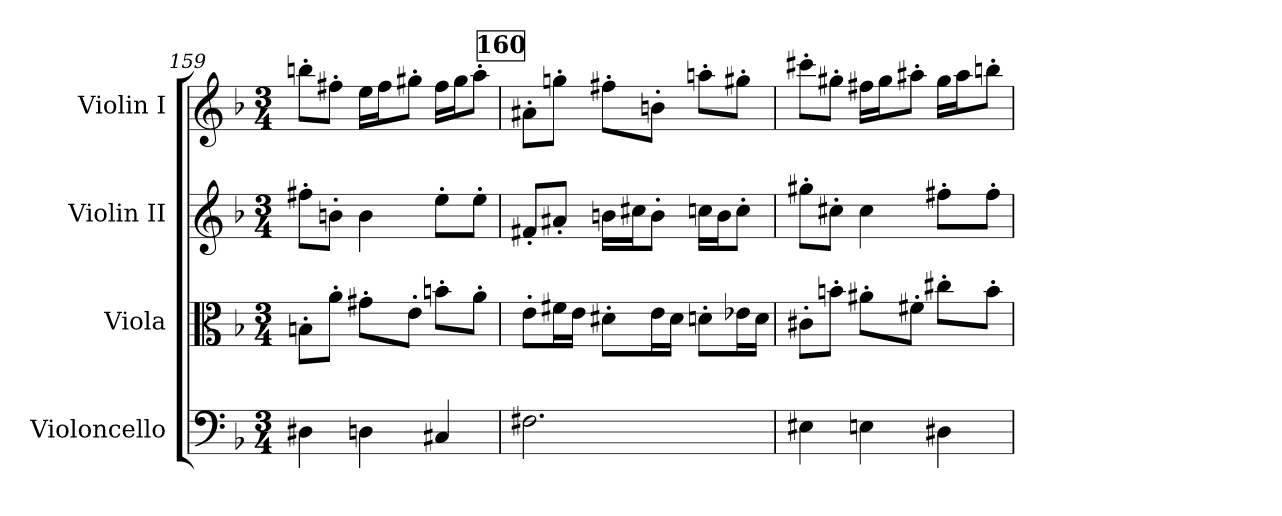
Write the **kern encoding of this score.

**kern	**kern	**kern	**kern
*part4	*part3	*part2	*part1
*staff4	*staff3	*staff2	*staff1
*I"Violoncello	*I"Viola	*I"Violin II	*I"Violin I
*I'Vc	*I'Vla	*I'Vln	*I'Vln
*clefF4	*clefC3	*clefG2	*clefG2
*k[b-]	*k[b-]	*k[b-]	*k[b-]
*M3/4	*M3/4	*M3/4	*M3/4
=159	=159	=159	=159
4D#X\	8Bn'\L	8ff#X'\L	8bbn'\L
.	8a'\J	8bn'\J	8ff#X'\J
4Dn\	8g#X'\L	4b\	16ee\LL
.	.	.	16ff#\J
.	8e'\J	.	8gg#X'\J
4C#X/	8bn'\L	8ee'\L	16ff#\LL
.	.	.	16gg#\J
.	8a'\J	8ee'\J	8aa'\J
!!LO:REH:place=s1:a:B:fs=14:t=160
=160	=160	=160	=160
2.F#X\	8e'\L	8f#X'/L	8a#X'\L
.	16f#X\L	8a#X'/J	8ggn'\J
.	16e\JJ	.	.
.	8d#X'\L	16bn\LL	8ff#X'\L
.	.	16cc#X\J	.
.	16e\L	8b'\J	8bn'\J
.	16d#\JJ	.	.
.	8dn'\L	16ccn\LL	8aan'\L
.	.	16b\J	.
.	16e-X\L	8cc'\J	8gg#X'\J
.	16d\JJ	.	.
=161	=161	=161	=161
4E#X\	8c#X'\L	8gg#X'\L	8ccc#X'\L
.	8bn'\J	8cc#X'\J	8gg#X'\J
4En\	8a#X'\L	4cc#\	16ff#X\LL
.	.	.	16gg#\J
.	8f#X'\J	.	8aa#X'\J
4D#X\	8cc#X'\L	8ff#X'\L	16gg#\LL
.	.	.	16aa#\J
.	8b'\J	8ff#'\J	8bbn'\J
=	=	=	=
*-	*-	*-	*-
